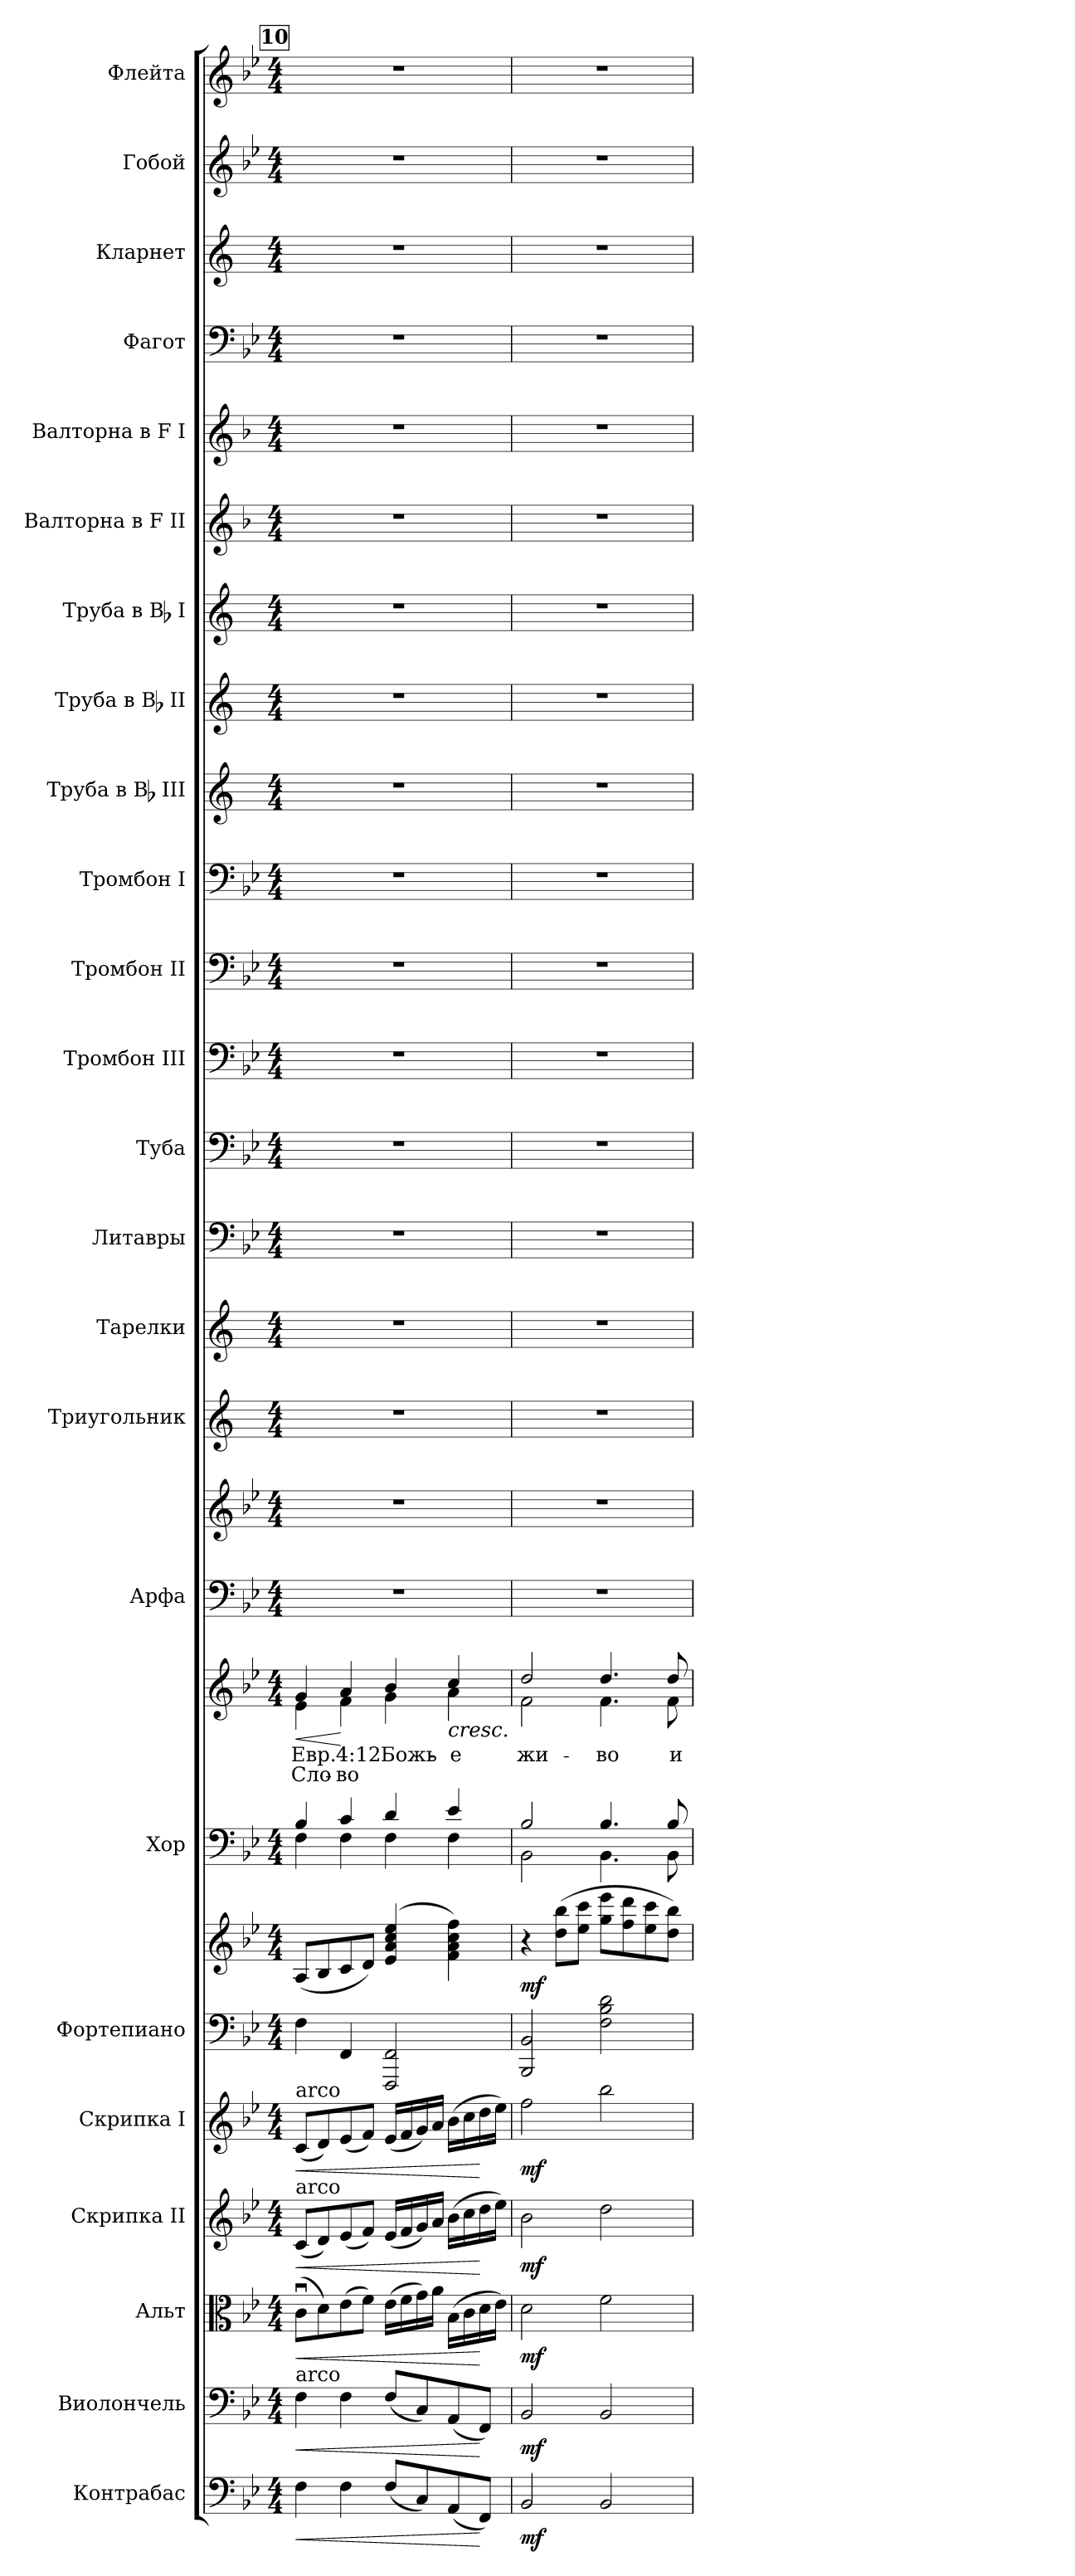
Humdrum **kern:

**kern	**dynam	**kern	**dynam	**kern	**dynam	**kern	**dynam	**kern	**dynam	**kern	**kern	**dynam	**kern	**kern	**text	**text	**dynam	**kern	**kern	**kern	**kern	**kern	**kern	**kern	**kern	**kern	**kern	**kern	**kern	**kern	**kern	**kern	**kern	**kern	**kern
*part24	*part24	*part23	*part23	*part22	*part22	*part21	*part21	*part20	*part20	*part19	*part19	*part19	*part18	*part18	*part18	*part18	*part18	*part17	*part17	*part16	*part15	*part14	*part13	*part12	*part11	*part10	*part9	*part8	*part7	*part6	*part5	*part4	*part3	*part2	*part1
*staff27	*staff27	*staff26	*staff26	*staff25	*staff25	*staff24	*staff24	*staff23	*staff23	*staff22	*staff21	*staff21/22	*staff20	*staff19	*staff19	*staff19	*staff19/20	*staff18	*staff17	*staff16	*staff15	*staff14	*staff13	*staff12	*staff11	*staff10	*staff9	*staff8	*staff7	*staff6	*staff5	*staff4	*staff3	*staff2	*staff1
*I"Контрабас	*	*I"Виолончель	*	*I"Альт	*	*I"Скрипка II	*	*I"Скрипка I	*	*I"Фортепиано	*	*	*I"Хор	*	*	*	*	*I"Арфа	*	*I"Триугольник	*I"Тарелки	*I"Литавры	*I"Туба	*I"Тромбон III	*I"Тромбон II	*I"Тромбон I	*I"Труба в Bb III	*I"Труба в Bb II	*I"Труба в Bb I	*I"Валторна в F II	*I"Валторна в F I	*I"Фагот	*I"Кларнет	*I"Гобой	*I"Флейта
*	*	*	*	*	*	*	*	*	*	*	*	*	*	*	*	*	*	*	*	*	*	*	*	*I'Тромб. III	*I'Тромб. II	*I'Тромб. I	*I'Тр. III	*I'Тр. II	*I'Тр. I	*I'Валт. II	*I'Влт. I	*	*	*	*
*clefF4	*	*clefF4	*	*clefC3	*	*clefG2	*	*clefG2	*	*clefF4	*clefG2	*	*clefF4	*clefG2	*	*	*	*clefF4	*clefG2	*clefG2	*clefG2	*clefF4	*clefF4	*clefF4	*clefF4	*clefF4	*clefG2	*clefG2	*clefG2	*clefG2	*clefG2	*clefF4	*clefG2	*clefG2	*clefG2
*ITrd7c12	*	*	*	*	*	*	*	*	*	*	*	*	*	*	*	*	*	*	*	*	*	*	*	*	*	*	*ITrd1c2	*ITrd1c2	*ITrd1c2	*ITrd4c7	*ITrd4c7	*	*ITrd1c2	*	*
*k[b-e-]	*	*k[b-e-]	*	*k[b-e-]	*	*k[b-e-]	*	*k[b-e-]	*	*k[b-e-]	*k[b-e-]	*	*k[b-e-]	*k[b-e-]	*	*	*	*k[b-e-]	*k[b-e-]	*k[]	*k[]	*k[b-e-]	*k[b-e-]	*k[b-e-]	*k[b-e-]	*k[b-e-]	*k[b-e-]	*k[b-e-]	*k[b-e-]	*k[b-e-]	*k[b-e-]	*k[b-e-]	*k[b-e-]	*k[b-e-]	*k[b-e-]
*B-:	*	*B-:	*	*B-:	*	*B-:	*	*B-:	*	*B-:	*B-:	*	*B-:	*B-:	*	*	*	*B-:	*B-:	*C:	*C:	*B-:	*B-:	*B-:	*B-:	*B-:	*B-:	*B-:	*B-:	*B-:	*B-:	*B-:	*B-:	*B-:	*B-:
*M4/4	*	*M4/4	*	*M4/4	*	*M4/4	*	*M4/4	*	*M4/4	*M4/4	*	*M4/4	*M4/4	*	*	*	*M4/4	*M4/4	*M4/4	*M4/4	*M4/4	*M4/4	*M4/4	*M4/4	*M4/4	*M4/4	*M4/4	*M4/4	*M4/4	*M4/4	*M4/4	*M4/4	*M4/4	*M4/4
!!LO:REH:place=s1:B:color=#000000:enc=box:fs=9.7131:t=10
=73	=73	=73	=73	=73	=73	=73	=73	=73	=73	=73	=73	=73	=73	=73	=73	=73	=73	=73	=73	=73	=73	=73	=73	=73	=73	=73	=73	=73	=73	=73	=73	=73	=73	=73	=73
!	!LO:HP:b	!	!LO:HP:b	!	!LO:HP:b	!	!LO:HP:b	!	!LO:HP:b	!	!	!	!	!	!	!	!	!	!	!	!	!	!	!	!	!	!	!	!	!	!	!	!	!	!
*	*	*	*	*	*	*	*	*	*	*	*	*	*^	*	*	*	*	*	*	*	*	*	*	*	*	*	*	*	*	*	*	*	*	*	*
!	!	!	!	!	!	!	!	!LO:TX:a:t=arco	!	!	!	!	!	!	!	!	!	!	!	!	!	!	!	!	!	!	!	!	!	!	!	!	!	!	!	!
!	!	!	!	!	!	!LO:TX:a:t=arco	!	!	!	!	!	!	!	!	!	!	!	!	!	!	!	!	!	!	!	!	!	!	!	!	!	!	!	!	!	!
!	!	!LO:TX:a:t=arco	!	!	!	!	!	!	!	!	!	!	!	!	!	!	!	!	!	!	!	!	!	!	!	!	!	!	!	!	!	!	!	!	!	!
!	!	!	!	!	!	!	!	!	!	!	!	!	!	!	!	!LO:LY:a:color=#000000	!LO:LY:b:color=#000000	!LO:HP:b	!	!	!	!	!	!	!	!	!	!	!	!	!	!	!	!	!	!
*	*	*	*	*	*	*	*	*	*	*	*	*	*	*	*^	*	*	*	*	*	*	*	*	*	*	*	*	*	*	*	*	*	*	*	*	*
4FFi\	<	4Fi\	<	(8cui\L	<	(8ci/L	<	(8ci/L	<	4Fi\	(8Ai/L	.	4B-i/	4Fi\	4gi/	4e-i\	Евр.	Сло-	<	1r	1r	1r	1r	1r	1r	1r	1r	1r	1r	1r	1r	1r	1r	1r	1r	1r	1r
.	.	.	.	8di\)	.	8di/)	.	8di/)	.	.	8B-i/	.	.	.	.	.	.	.	.	.	.	.	.	.	.	.	.	.	.	.	.	.	.	.	.	.	.
!	!	!	!	!	!	!	!	!	!	!	!	!	!	!	!	!	!LO:LY:a:color=#000000	!LO:LY:b:color=#000000	!	!	!	!	!	!	!	!	!	!	!	!	!	!	!	!	!	!	!
4FFi\	.	4Fi\	.	(8e-i\	.	(8e-i/	.	(8e-i/	.	4FFi/	8ci/	.	4ci/	4Fi\	4ai/	4fi\	4:12	-во	[	.	.	.	.	.	.	.	.	.	.	.	.	.	.	.	.	.	.
.	.	.	.	8fi\J)	.	8fi/J)	.	8fi/J)	.	.	8di/J)	.	.	.	.	.	.	.	.	.	.	.	.	.	.	.	.	.	.	.	.	.	.	.	.	.	.
!	!	!	!	!	!	!	!	!	!	!	!	!	!	!	!	!	!LO:LY:b:color=#000000	!	!	!	!	!	!	!	!	!	!	!	!	!	!	!	!	!	!	!	!
(8FFi/L	.	(8Fi/L	.	(16e-i\LL	.	(16e-i/LL	.	(16e-i/LL	.	2FFFi/ 2FFi	(4e-i/ 4ai 4cci 4ee-i	.	4di/	4Fi\	4b-i/	4gi\	Божь-	.	.	.	.	.	.	.	.	.	.	.	.	.	.	.	.	.	.	.	.
.	.	.	.	16fi\	.	16fi/	.	16fi/	.	.	.	.	.	.	.	.	.	.	.	.	.	.	.	.	.	.	.	.	.	.	.	.	.	.	.	.	.
8CCi/)	.	8Ci/)	.	16gi\)	.	16gi/)	.	16gi/)	.	.	.	.	.	.	.	.	.	.	.	.	.	.	.	.	.	.	.	.	.	.	.	.	.	.	.	.	.
.	.	.	.	16ai\JJ	.	16ai/JJ	.	16ai/JJ	.	.	.	.	.	.	.	.	.	.	.	.	.	.	.	.	.	.	.	.	.	.	.	.	.	.	.	.	.
!	!	!	!	!	!	!	!	!	!	!	!	!	!	!	!	!	!LO:LY:b:color=#000000	!	!LO:HP:n=1:b	!	!	!	!	!	!	!	!	!	!	!	!	!	!	!	!	!	!
(8AAAi/	.	(8AAi/	.	(16B-i\LL	.	(16b-i\LL	.	(16b-i\LL	.	.	4fi\ 4ai 4cci 4ffi)	.	4e-i/	4Fi\	4cci/	4ai\	-е	.	[ <	.	.	.	.	.	.	.	.	.	.	.	.	.	.	.	.	.	.
.	.	.	.	16ci\	.	16cci\	.	16cci\	.	.	.	.	.	.	.	.	.	.	.	.	.	.	.	.	.	.	.	.	.	.	.	.	.	.	.	.	.
8FFFi/J)	[	8FFi/J)	[	16di\	[	16ddi\	[	16ddi\	[	.	.	.	.	.	.	.	.	.	.	.	.	.	.	.	.	.	.	.	.	.	.	.	.	.	.	.	.
.	.	.	.	16e-i\JJ)	.	16ee-i\JJ)	.	16ee-i\JJ)	.	.	.	.	.	.	.	.	.	.	.	.	.	.	.	.	.	.	.	.	.	.	.	.	.	.	.	.	.
=74	=74	=74	=74	=74	=74	=74	=74	=74	=74	=74	=74	=74	=74	=74	=74	=74	=74	=74	=74	=74	=74	=74	=74	=74	=74	=74	=74	=74	=74	=74	=74	=74	=74	=74	=74	=74	=74
!	!	!	!	!	!	!	!	!	!	!	!	!	!	!	!	!	!LO:LY:b:color=#000000	!	!	!	!	!	!	!	!	!	!	!	!	!	!	!	!	!	!	!	!
2BBB-i/	mf	2BB-i/	mf	2di\	mf	2b-i\	mf	2ffi\	mf	2BBB-i/ 2BB-i	4r	mf	2B-i/	2BB-i\	2ddi/	2fi\	жи-	.	mf mf	1r	1r	1r	1r	1r	1r	1r	1r	1r	1r	1r	1r	1r	1r	1r	1r	1r	1r
.	.	.	.	.	.	.	.	.	.	.	(8ddi\ 8bb-iL	.	.	.	.	.	.	.	.	.	.	.	.	.	.	.	.	.	.	.	.	.	.	.	.	.	.
.	.	.	.	.	.	.	.	.	.	.	8ee-i\ 8ccciJ	.	.	.	.	.	.	.	.	.	.	.	.	.	.	.	.	.	.	.	.	.	.	.	.	.	.
!	!	!	!	!	!	!	!	!	!	!	!	!	!	!	!	!	!LO:LY:b:color=#000000	!	!	!	!	!	!	!	!	!	!	!	!	!	!	!	!	!	!	!	!
2BBB-i/	.	2BB-i/	.	2fi\	.	2ddi\	.	2bb-i\	.	2Fi\ 2B-i 2di	8ggi\ 8eee-iL	.	4.B-i/	4.BB-i\	4.ddi/	4.fi\	-во	.	.	.	.	.	.	.	.	.	.	.	.	.	.	.	.	.	.	.	.
.	.	.	.	.	.	.	.	.	.	.	8ffi\ 8dddi	.	.	.	.	.	.	.	.	.	.	.	.	.	.	.	.	.	.	.	.	.	.	.	.	.	.
.	.	.	.	.	.	.	.	.	.	.	8ee-i\ 8ccci	.	.	.	.	.	.	.	.	.	.	.	.	.	.	.	.	.	.	.	.	.	.	.	.	.	.
!	!	!	!	!	!	!	!	!	!	!	!	!	!	!	!	!	!LO:LY:b:color=#000000	!	!	!	!	!	!	!	!	!	!	!	!	!	!	!	!	!	!	!	!
.	.	.	.	.	.	.	.	.	.	.	8ddi\ 8bb-iJ)	.	8B-i/	8BB-i\	8ddi/	8fi\	и	.	.	.	.	.	.	.	.	.	.	.	.	.	.	.	.	.	.	.	.
*	*	*	*	*	*	*	*	*	*	*	*	*	*v	*v	*	*	*	*	*	*	*	*	*	*	*	*	*	*	*	*	*	*	*	*	*	*	*
*	*	*	*	*	*	*	*	*	*	*	*	*	*	*v	*v	*	*	*	*	*	*	*	*	*	*	*	*	*	*	*	*	*	*	*	*	*
=	=	=	=	=	=	=	=	=	=	=	=	=	=	=	=	=	=	=	=	=	=	=	=	=	=	=	=	=	=	=	=	=	=	=	=
*-	*-	*-	*-	*-	*-	*-	*-	*-	*-	*-	*-	*-	*-	*-	*-	*-	*-	*-	*-	*-	*-	*-	*-	*-	*-	*-	*-	*-	*-	*-	*-	*-	*-	*-	*-
